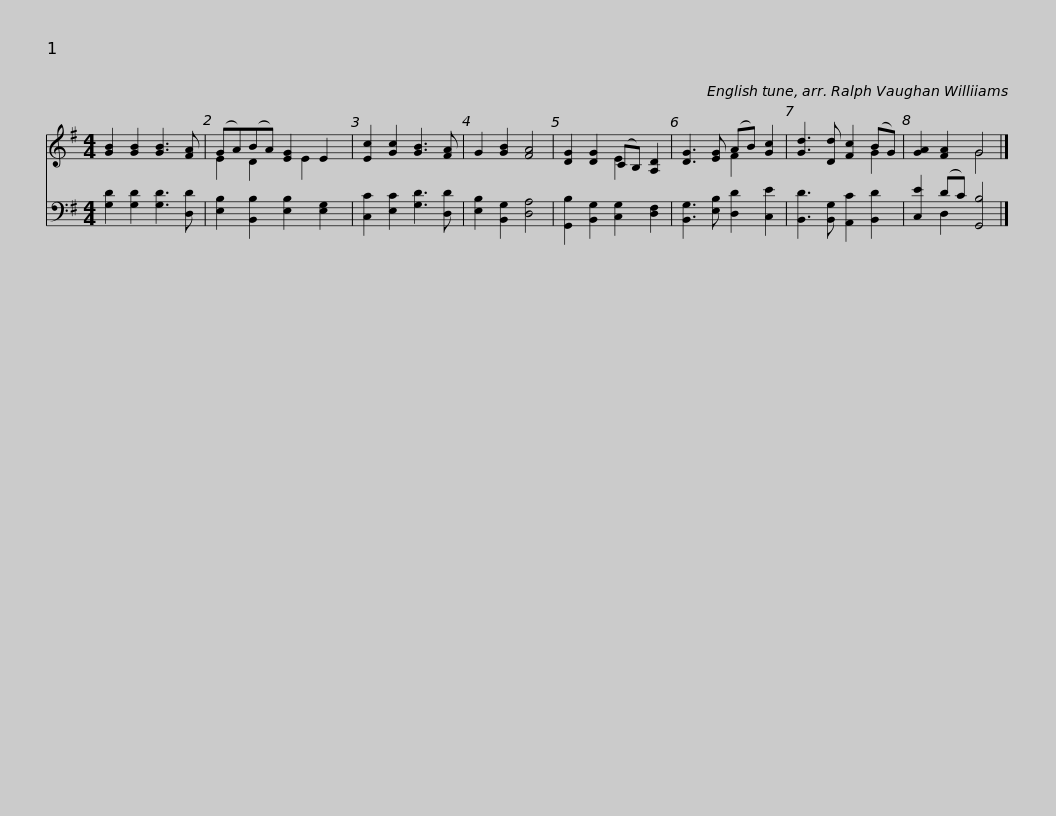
X:1
%%score ( 1 2 ) ( 3 4 )
L:1/8
M:4/4
I:linebreak $
K:G
V:1 treble
V:2 treble
V:3 bass
V:4 bass
V:1
 [GB]2 [GB]2 [GB]3 [FA] | (GA)(BA) [EG]2 E2 | [Ec]2 [Gc]2 [GB]3 [FA] | G2 [GB]2 [FA]4 | [DG]2 [DG]2 (CB,) [A,D]2 |$ %5
 [DG]3 [EG] (AB) [Gc]2 | [Gd]3 [Dd] [Fc]2 (BG) | [GA]2 [FA]2 G4 |] %8
V:2
 x8 | E2 D2 x E2 x | x8 | x8 | x4 E2 x2 |$ %5
 x4 F2 x2 | x6 G2 | x4 G4 |] %8
V:3
 [G,D]2 [G,D]2 [G,D]3 [D,D] | [E,B,]2 [B,,B,]2 [E,B,]2 [E,G,]2 | [C,C]2 [E,C]2 [G,D]3 [D,D] | [E,B,]2 [B,,G,]2 [D,A,]4 | [G,,B,]2 [B,,G,]2 [C,G,]2 [D,F,]2 |$ %5
 [B,,G,]3 [E,B,] [D,D]2 [C,E]2 | [B,,D]3 [B,,G,] [A,,C]2 [B,,D]2 | [C,E]2 (DC) [G,,B,]4 |] %8
V:4
 x8 | x8 | x8 | x8 | x8 |$ %5
 x8 | x8 | x2 D,2 x4 |] %8
